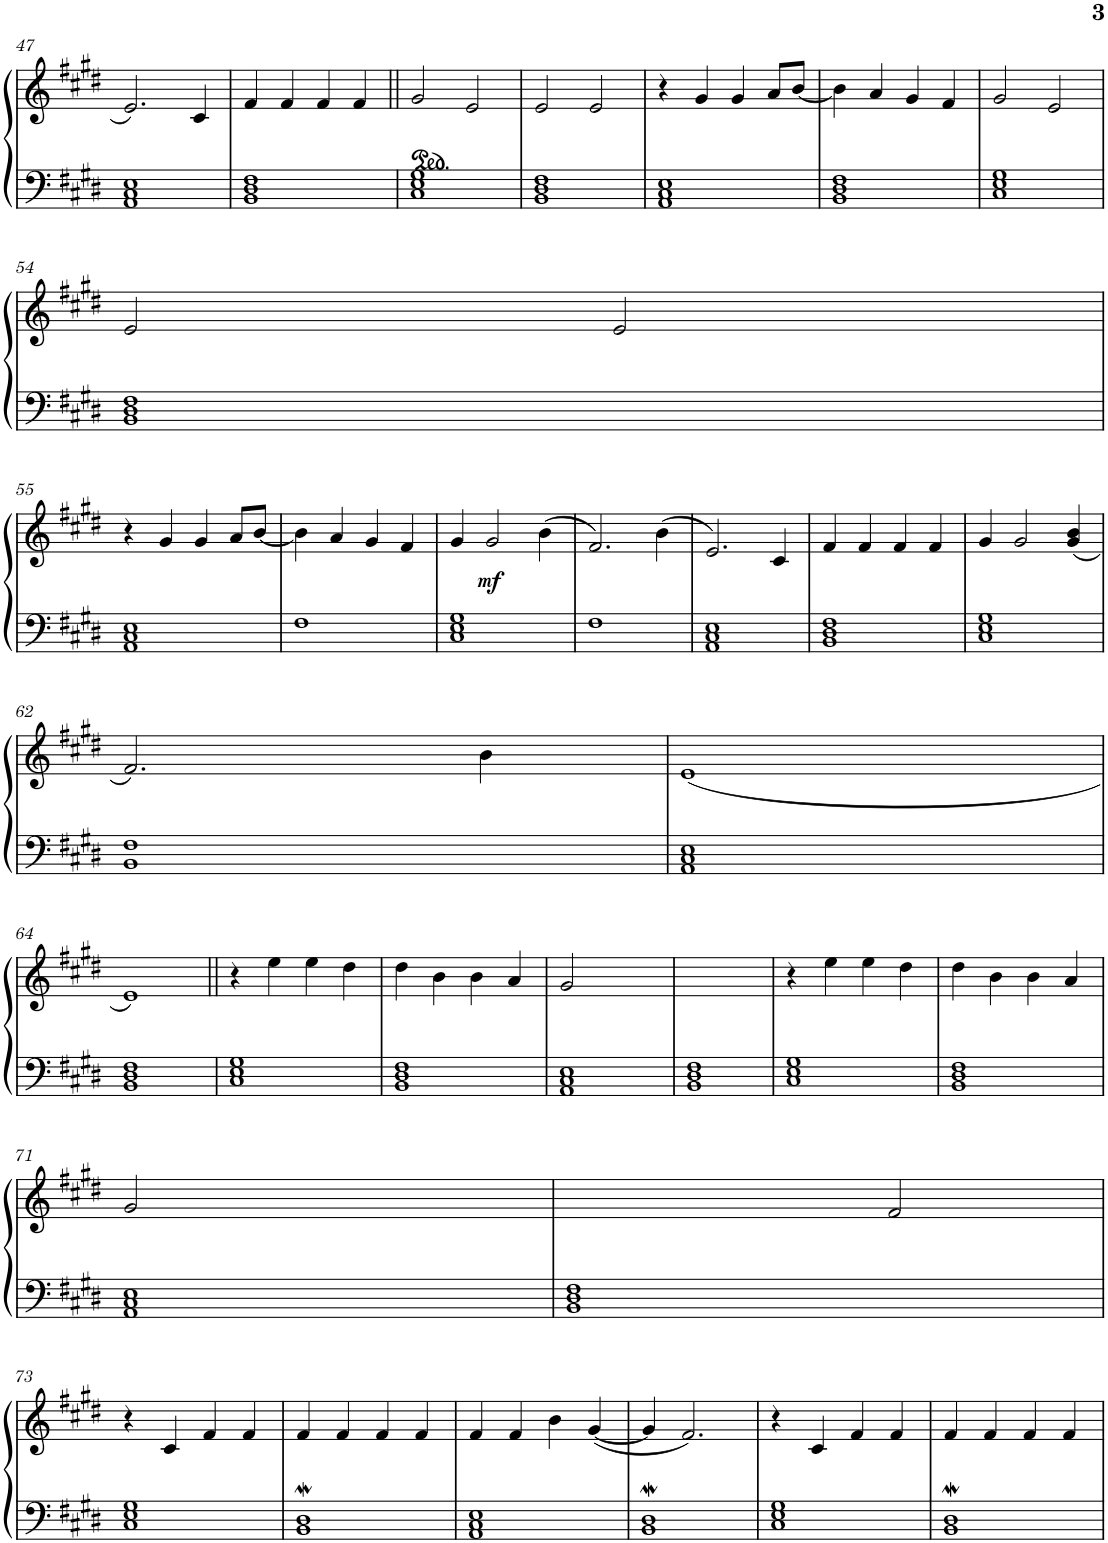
**kern	**kern	**dynam
*part1	*part1	*part1
*staff2	*staff1	*staff1/2
*I"Piano	*	*
*I'Pno	*	*
!!LO:PB:g=z
*clefF4	*clefG2	*
*k[f#c#g#d#]	*k[f#c#g#d#]	*
*M4/4	*M4/4	*
=47	=47	=47
1AA 1C# 1E	2.e/	.
.	4c#/	.
=48	=48	=48
1BB 1D# 1F#	4f#/	.
.	4f#/	.
.	4f#/	.
.	4f#/	.
=49||	=49||	=49||
1C# 1E 1G#	2g#/	.
.	2e/	.
=50	=50	=50
1BB 1D# 1F#	2e/	.
.	2e/	.
=51	=51	=51
1AA 1C# 1E	4r	.
.	4g#/	.
.	4g#/	.
.	8a/L	.
.	[<8b/J	.
=52	=52	=52
1BB 1D# 1F#	4b\]	.
.	4a/	.
.	4g#/	.
.	4f#/	.
=53	=53	=53
1C# 1E 1G#	2g#/	.
.	2e/	.
!!LO:LB:g=z
=54	=54	=54
1BB 1D# 1F#	2e/	.
.	2e/	.
!!LO:LB:g=z
=55	=55	=55
1AA 1C# 1E	4r	.
.	4g#/	.
.	4g#/	.
.	8a/L	.
.	[<8b/J	.
=56	=56	=56
1F#	4b\]	.
.	4a/	.
.	4g#/	.
.	4f#/	.
=57	=57	=57
1C# 1E 1G#	4g#/	.
!	!	!LO:DY:b
.	2g#/	mf
.	(>4b\	.
=58	=58	=58
1F#	2.f#/)	.
.	(>4b\	.
=59	=59	=59
1AA 1C# 1E	2.e/)	.
.	4c#/	.
=60	=60	=60
1BB 1D# 1F#	4f#/	.
.	4f#/	.
.	4f#/	.
.	4f#/	.
=61	=61	=61
1C# 1E 1G#	4g#/	.
.	2g#/	.
.	(<4g#/ 4b/	.
!!LO:LB:g=z
=62	=62	=62
*^	*	*
1F#	1BB	2.f#/)	.
.	.	4b\	.
*v	*v	*	*
=63	=63	=63
1AA 1C# 1E	(<1e	.
!!LO:LB:g=z
=64	=64	=64
1BB 1D# 1F#	1e)	.
=65||	=65||	=65||
1C# 1E 1G#	4r	.
.	4ee\	.
.	4ee\	.
.	4dd#\	.
=66	=66	=66
1BB 1D# 1F#	4dd#\	.
.	4b\	.
.	4b\	.
.	4a/	.
=67	=67	=67
1AA 1C# 1E	2g#/	.
.	2ryy	.
=68	=68	=68
1BB 1D# 1F#	1ryy	.
=69	=69	=69
1C# 1E 1G#	4r	.
.	4ee\	.
.	4ee\	.
.	4dd#\	.
=70	=70	=70
1BB 1D# 1F#	4dd#\	.
.	4b\	.
.	4b\	.
.	4a/	.
!!LO:LB:g=z
=71	=71	=71
1AA 1C# 1E	2g#/	.
.	2ryy	.
=72	=72	=72
1BB 1D# 1F#	1ryy	.
2ryy	2f#/	.
!!LO:LB:g=z
=73	=73	=73
1C# 1E 1G#	4r	.
.	4c#/	.
.	4f#/	.
.	4f#/	.
=74	=74	=74
1BBM 1D#M	4f#/	.
.	4f#/	.
.	4f#/	.
.	4f#/	.
=75	=75	=75
1AA 1C# 1E	4f#/	.
.	4f#/	.
.	4b\	.
.	(<[<4g#/	.
=76	=76	=76
1BBM 1D#M	4g#/]	.
.	2.f#/)	.
=77	=77	=77
1C# 1E 1G#	4r	.
.	4c#/	.
.	4f#/	.
.	4f#/	.
=78	=78	=78
1BBM 1D#M	4f#/	.
.	4f#/	.
.	4f#/	.
.	4f#/	.
=	=	=
*-	*-	*-
